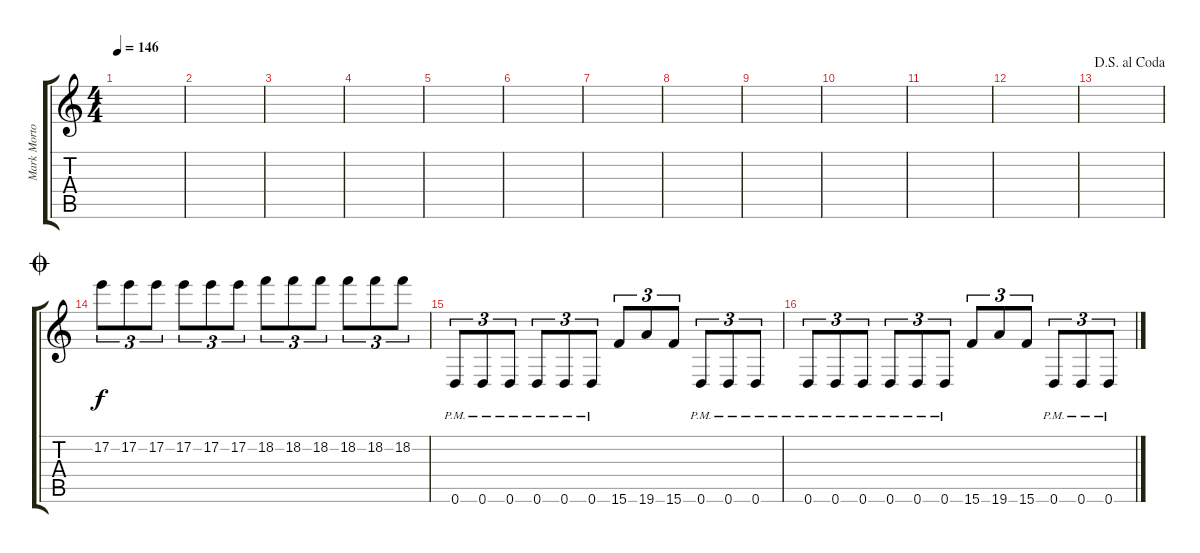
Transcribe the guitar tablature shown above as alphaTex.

\track ("Mark Morton" "Mark Morto") {instrument distortionguitar}
\staff {score tabs}
\tuning (E4 B3 G3 D3 A2 D2) {hide}
\ts (4 4)
\tempo 146
\clef g2
\ks c
|
|
|
|
|
|
|
|
|
|
|
|
\jump dalsegnoalcoda
|
\jump coda
17.2.8{tu (3 2)} 17.2.8{tu (3 2)} 17.2.8{tu (3 2)} 17.2.8{tu (3 2)} 17.2.8{tu (3 2)} 17.2.8{tu (3 2)} 18.2.8{tu (3 2)} 18.2.8{tu (3 2)} 18.2.8{tu (3 2)} 18.2.8{tu (3 2)} 18.2.8{tu (3 2)} 18.2.8{tu (3 2)} |
0.6{pm}.8{tu (3 2)} 0.6{pm}.8{tu (3 2)} 0.6{pm}.8{tu (3 2)} 0.6{pm}.8{tu (3 2)} 0.6{pm}.8{tu (3 2)} 0.6{pm}.8{tu (3 2)} 15.6.8{tu (3 2)} 19.6.8{tu (3 2)} 15.6.8{tu (3 2)} 0.6{pm}.8{tu (3 2)} 0.6{pm}.8{tu (3 2)} 0.6{pm}.8{tu (3 2)} |
0.6{pm}.8{tu (3 2)} 0.6{pm}.8{tu (3 2)} 0.6{pm}.8{tu (3 2)} 0.6{pm}.8{tu (3 2)} 0.6{pm}.8{tu (3 2)} 0.6{pm}.8{tu (3 2)} 15.6.8{tu (3 2)} 19.6.8{tu (3 2)} 15.6.8{tu (3 2)} 0.6{pm}.8{tu (3 2)} 0.6{pm}.8{tu (3 2)} 0.6{pm}.8{tu (3 2)}
